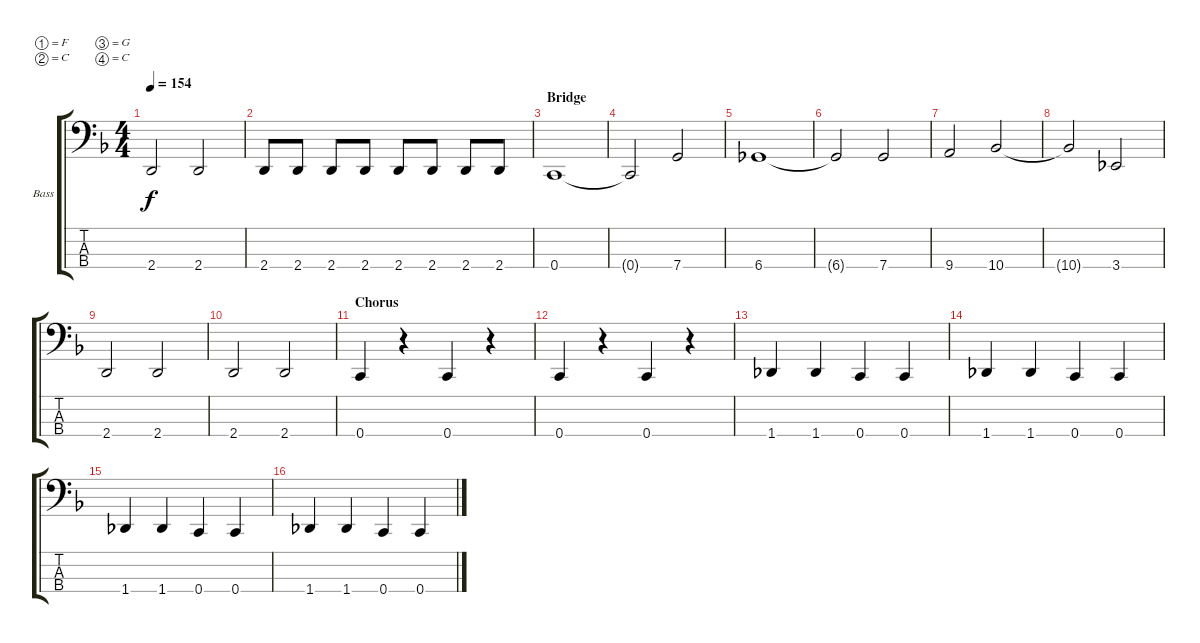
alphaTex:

\defaultSystemsLayout 4
\bracketExtendMode groupsimilarinstruments
\firstSystemTrackNameOrientation horizontal
\otherSystemsTrackNameOrientation horizontal
\track ("Electric Bass" "Bass") {instrument electricbassfinger}
\staff {score tabs}
\tuning (F2 C2 G1 C1)
\ts (4 4)
\tempo 154
\clef f4
\scale
0.333333
\ks f
2.4.2{dy f} 2.4.2 |
\scale
0.333333 2.4.8 2.4.8 2.4.8 2.4.8 2.4.8 2.4.8 2.4.8 2.4.8 |
\section ("" "Bridge")
\scale
0.333333 0.4.1 |
\scale
0.333333 0.4{t}.2 7.4.2 |
\scale
0.333333 6.4.1 |
\scale
0.333333 6.4{t}.2 7.4.2 |
\scale
0.333333 9.4.2 10.4.2 |
\scale
0.333333 10.4{t}.2 3.4.2 |
\scale
0.333333 2.4.2 2.4.2 |
\scale
0.333333 2.4.2 2.4.2 |
\section ("" "Chorus")
\scale
0.333333 0.4.4 r.4 0.4.4 r.4 |
\scale
0.333333 0.4.4 r.4 0.4.4 r.4 |
\scale
0.333333 1.4.4 1.4.4 0.4.4 0.4.4 |
\scale
0.333333 1.4.4 1.4.4 0.4.4 0.4.4 |
\scale
0.333333 1.4.4 1.4.4 0.4.4 0.4.4 |
\scale
0.333333 1.4.4 1.4.4 0.4.4 0.4.4
